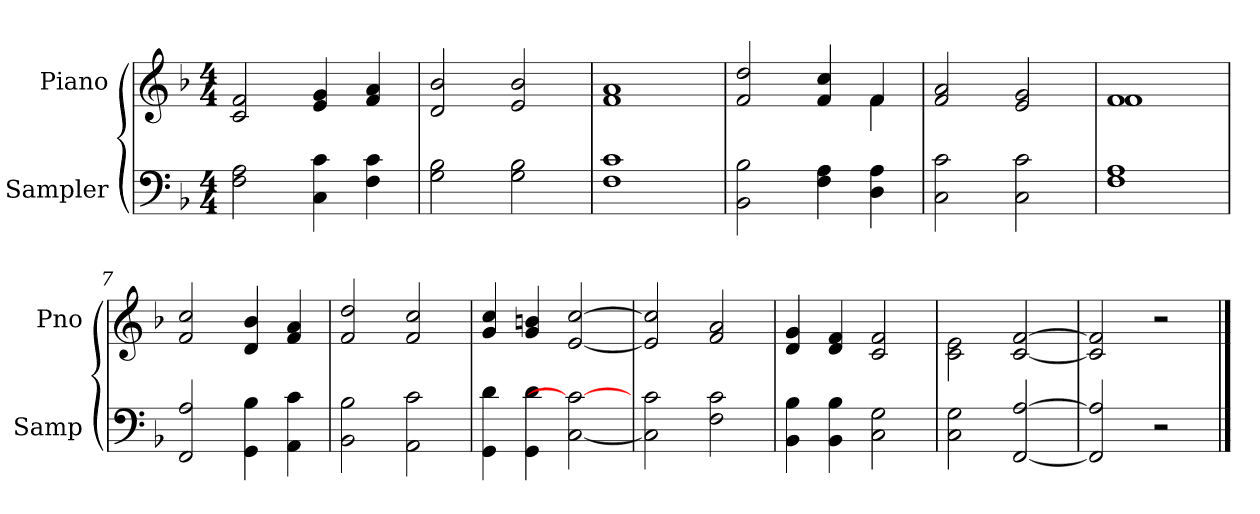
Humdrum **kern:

**kern	**kern
*part2	*part1
*staff2	*staff1
*I"Sampler	*I"Piano
*I'Samp	*I'Pno
*clefF4	*clefG2
*k[b-]	*k[b-]
*F:	*F:
*M4/4	*M4/4
=1	=1
2F 2A	2c 2f
4C 4c	4e 4g
4F 4c	4f 4a
=2	=2
2G 2B-	2d 2b-
2G 2B-	2e 2b-
=3	=3
1F 1c	1f 1a
=4	=4
*	*^
2BB- 2B-	2f 2dd	2.ryy
4F 4A	4f 4cc	.
4D 4A	4f/	4f
*	*v	*v
=5	=5
2C 2c	2f 2a
2C 2c	2e 2g
=6	=6
*	*^
1F 1A	1f/	1f
*	*v	*v
=7	=7
2FF 2A	2f 2cc
4GG 4B-	4d 4b-
4AA 4c	4f 4a
=8	=8
2BB- 2B-	2f 2dd
2AA 2c	2f 2cc
=9	=9
4GG 4d	4g 4cc
4GG 4d	4g 4bn
[2C\ 2c\_	[2e/ [2cc/
=10	=10
2C] 2c	2e] 2cc]
2F 2c	2f 2a
=11	=11
4BB- 4B-	4d 4g
4BB- 4B-	4d 4f
2C 2G	2c 2f
=12	=12
2C 2G	2c\ 2e\
[2FF/ [2A/	[2c/ [2f/
=13	=13
2FF] 2A]	2c] 2f]
2r	2r
==	==
*-	*-
